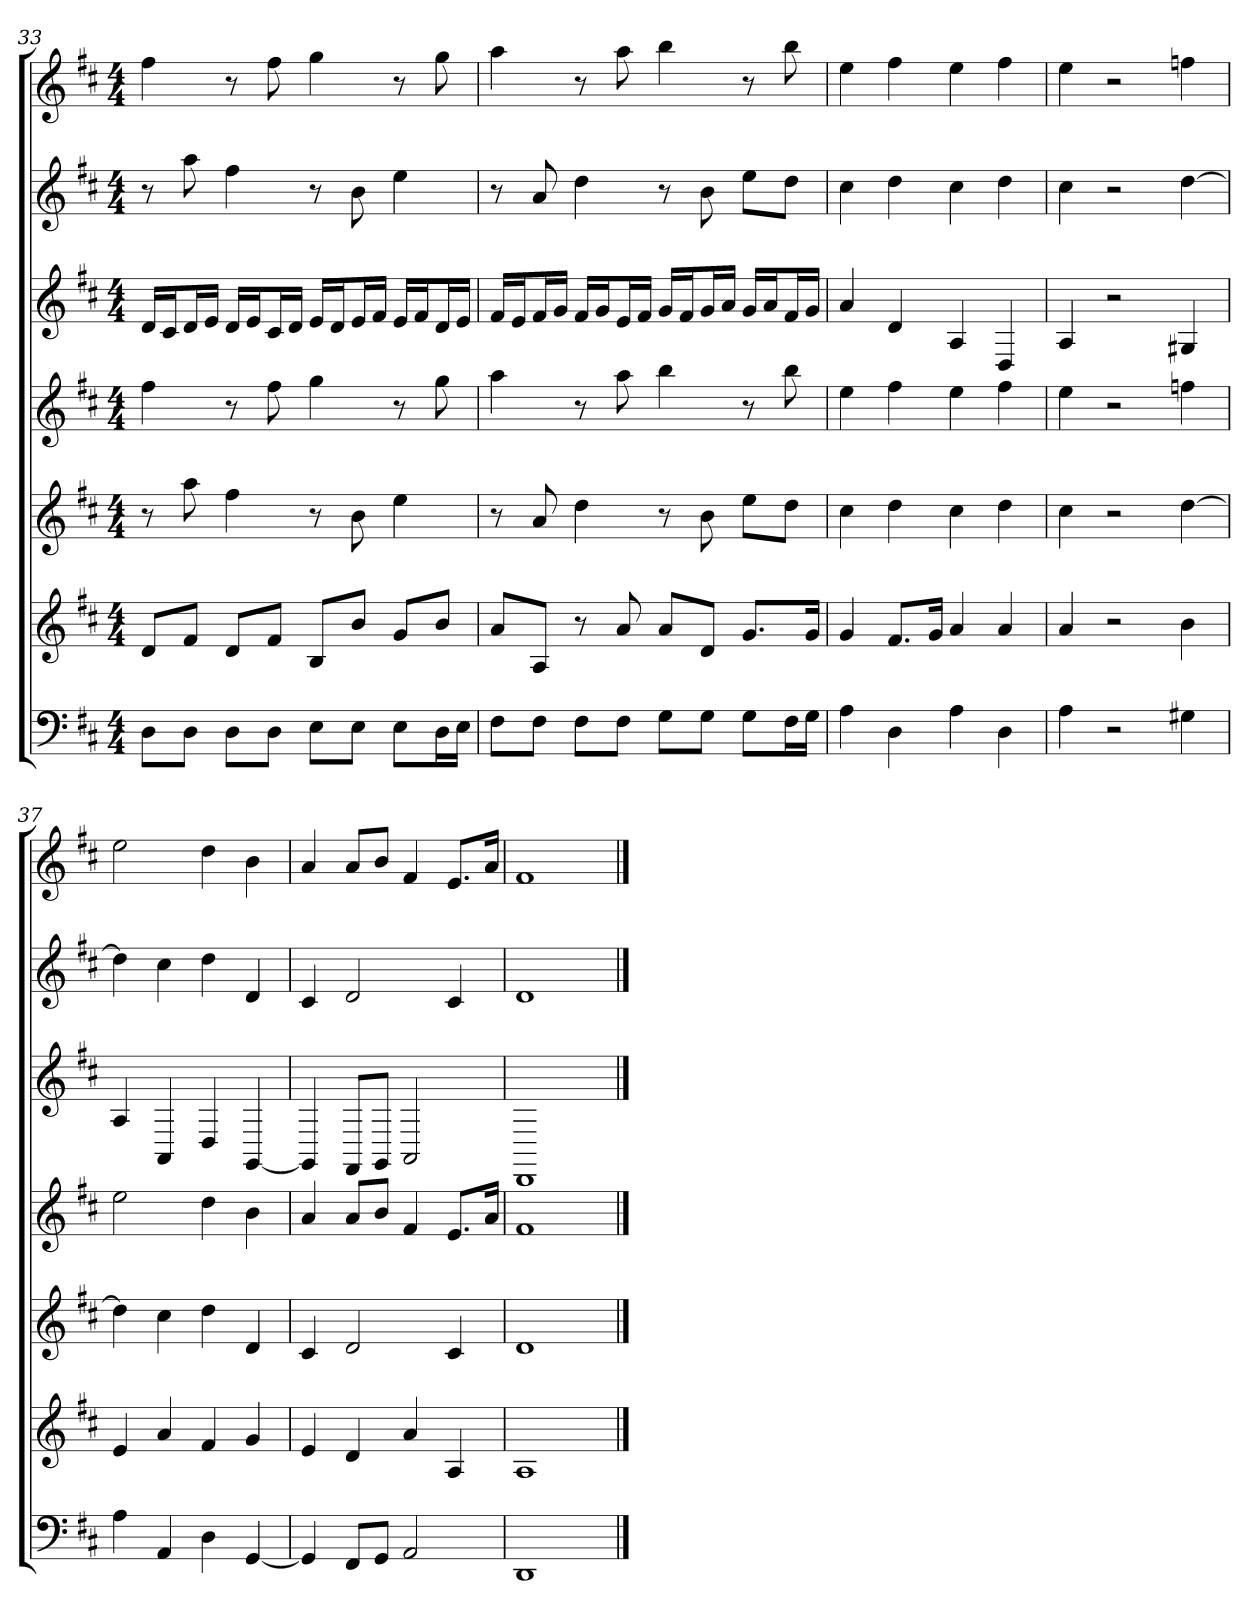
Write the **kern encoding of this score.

**kern	**kern	**kern	**kern	**kern	**kern	**kern
*part7	*part6	*part5	*part4	*part3	*part2	*part1
*staff7	*staff6	*staff5	*staff4	*staff3	*staff2	*staff1
*k[f#c#]	*k[f#c#]	*k[f#c#]	*k[f#c#]	*k[f#c#]	*k[f#c#]	*k[f#c#]
*D:	*D:	*D:	*D:	*D:	*D:	*D:
*M4/4	*M4/4	*M4/4	*M4/4	*M4/4	*M4/4	*M4/4
=33	=33	=33	=33	=33	=33	=33
8DL	8dL	8r	4ff#	16dLL	8r	4ff#
.	.	.	.	16c#J	.	.
8DJ	8f#J	8aa	.	16dL	8aa	.
.	.	.	.	16eJJ	.	.
8DL	8dL	4ff#	8r	16dLL	4ff#	8r
.	.	.	.	16eJ	.	.
8DJ	8f#J	.	8ff#	16c#L	.	8ff#
.	.	.	.	16dJJ	.	.
8EL	8BL	8r	4gg	16eLL	8r	4gg
.	.	.	.	16dJ	.	.
8EJ	8bJ	8b	.	16eL	8b	.
.	.	.	.	16f#JJ	.	.
8EL	8gL	4ee	8r	16eLL	4ee	8r
.	.	.	.	16f#J	.	.
16DL	8bJ	.	8gg	16dL	.	8gg
16EJJ	.	.	.	16eJJ	.	.
=34	=34	=34	=34	=34	=34	=34
8F#L	8aL	8r	4aa	16f#LL	8r	4aa
.	.	.	.	16eJ	.	.
8F#J	8AJ	8a	.	16f#L	8a	.
.	.	.	.	16gJJ	.	.
8F#L	8r	4dd	8r	16f#LL	4dd	8r
.	.	.	.	16gJ	.	.
8F#J	8a	.	8aa	16eL	.	8aa
.	.	.	.	16f#JJ	.	.
8GL	8aL	8r	4bb	16gLL	8r	4bb
.	.	.	.	16f#J	.	.
8GJ	8dJ	8b	.	16gL	8b	.
.	.	.	.	16aJJ	.	.
8GL	8.gL	8eeL	8r	16gLL	8eeL	8r
.	.	.	.	16aJ	.	.
16F#L	.	8ddJ	8bb	16f#L	8ddJ	8bb
16GJJ	16gJk	.	.	16gJJ	.	.
=35	=35	=35	=35	=35	=35	=35
4A	4g	4cc#	4ee	4a	4cc#	4ee
4D	8.f#L	4dd	4ff#	4d	4dd	4ff#
.	16gJk	.	.	.	.	.
4A	4a	4cc#	4ee	4A	4cc#	4ee
4D	4a	4dd	4ff#	4D	4dd	4ff#
=36	=36	=36	=36	=36	=36	=36
4A	4a	4cc#	4ee	4A	4cc#	4ee
2r	2r	2r	2r	2r	2r	2r
4G#X	4b	[4dd	4ffn	4G#X	[4dd	4ffn
=37	=37	=37	=37	=37	=37	=37
4A	4e	4dd]	2ee	4A	4dd]	2ee
4AA	4a	4cc#	.	4AA	4cc#	.
4D	4f#	4dd	4dd	4D	4dd	4dd
[4GG	4g	4d	4b	[4GG	4d	4b
=38	=38	=38	=38	=38	=38	=38
4GG]	4e	4c#	4a	4GG]	4c#	4a
8FF#L	4d	2d	8aL	8FF#L	2d	8aL
8GGJ	.	.	8bJ	8GGJ	.	8bJ
2AA	4a	.	4f#	2AA	.	4f#
.	4A	4c#	8.eL	.	4c#	8.eL
.	.	.	16aJk	.	.	16aJk
=39	=39	=39	=39	=39	=39	=39
1DD	1A	1d	1f#	1DD	1d	1f#
==	==	==	==	==	==	==
*-	*-	*-	*-	*-	*-	*-
